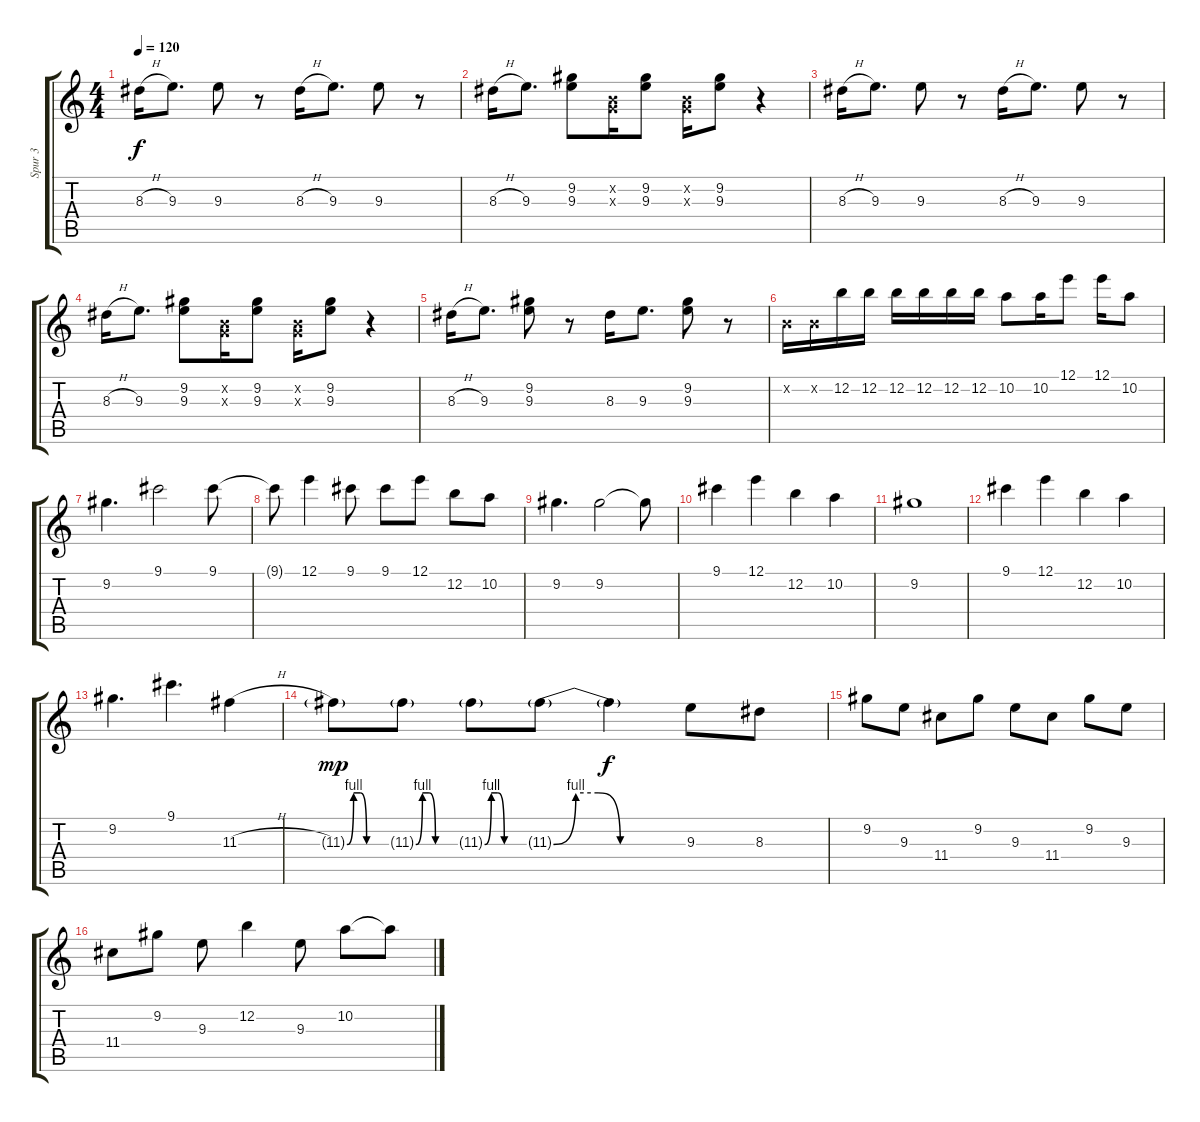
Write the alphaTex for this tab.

\track ("Spur 3" "Spur 3") {instrument overdrivenguitar}
\staff {score tabs}
\tuning (E4 B3 G3 D3 A2 E2) {hide}
\ts (4 4)
\tempo 120
\clef g2
\ks c
8.3{h}.16{dy f} 9.3.8{d} 9.3.8 r.8 8.3{h}.16 9.3.8{d} 9.3.8 r.8 |
8.3{h}.16 9.3.8{d} (9.2 9.3).8 (0.2{x} 0.3{x}).16 (9.2 9.3).8 (0.2{x} 0.3{x}).16 (9.2 9.3).8 r.4 |
8.3{h}.16 9.3.8{d} 9.3.8 r.8 8.3{h}.16 9.3.8{d} 9.3.8 r.8 |
8.3{h}.16 9.3.8{d} (9.2 9.3).8 (0.2{x} 0.3{x}).16 (9.2 9.3).8 (0.2{x} 0.3{x}).16 (9.2 9.3).8 r.4 |
8.3{h}.16 9.3.8{d} (9.2 9.3).8 r.8 8.3.16 9.3.8{d} (9.2 9.3).8 r.8 |
0.2{x}.16 0.2{x}.16 12.2.16 12.2.16 12.2.16 12.2.16 12.2.16 12.2.16 10.2.8 10.2.16 12.1.8 12.1.16 10.2.8 |
9.2.4{d} 9.1.2 9.1.8 |
9.1{t}.8 12.1.4 9.1.8 9.1.8 12.1.8 12.2.8 10.2.8 |
9.2.4{d} 9.2.2 9.2{t}.8 |
9.1.4 12.1.4 12.2.4 10.2.4 |
9.2.1 |
9.1.4 12.1.4 12.2.4 10.2.4 |
9.2.4{d} 9.1.4{d} 11.3{h}.4 |
11.3{be (custom 0 0 10 4 20 4 30 0 60 0) g}.8{dy mp} 11.3{be (custom 0 0 10 4 20 4 30 0 60 0) g}.8 11.3{be (custom 0 0 10 4 20 4 30 0 60 0) g}.8 11.3{be (custom 0 0 10 4 20 4 30 0 60 0) g}.8 11.3{t}.4{dy f} 9.3.8 8.3.8 |
9.2.8 9.3.8 11.4.8 9.2.8 9.3.8 11.4.8 9.2.8 9.3.8 |
11.4.8 9.2.8 9.3.8 12.2.4 9.3.8 10.2.8 10.2{t}.8
